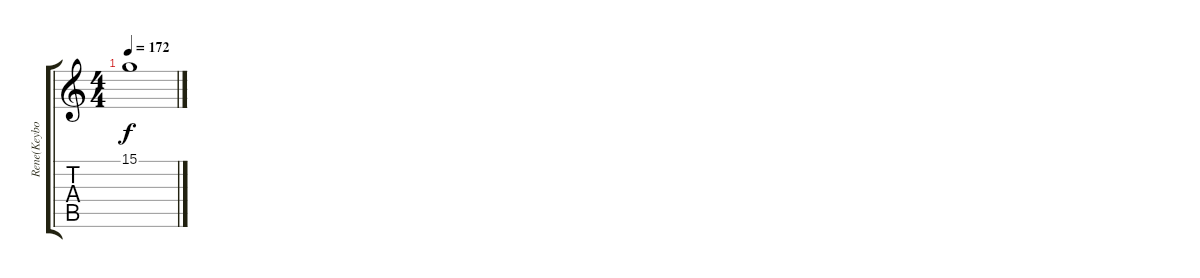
\track ("Rene(Keyboard)" "Rene(Keybo") {instrument pad4choir}
\staff {score tabs}
\tuning (E4 B3 G3 D3 A2 E2) {hide}
\ts (4 4)
\tempo 172
\clef g2
\ks c
15.1{t}.1{dy f}
